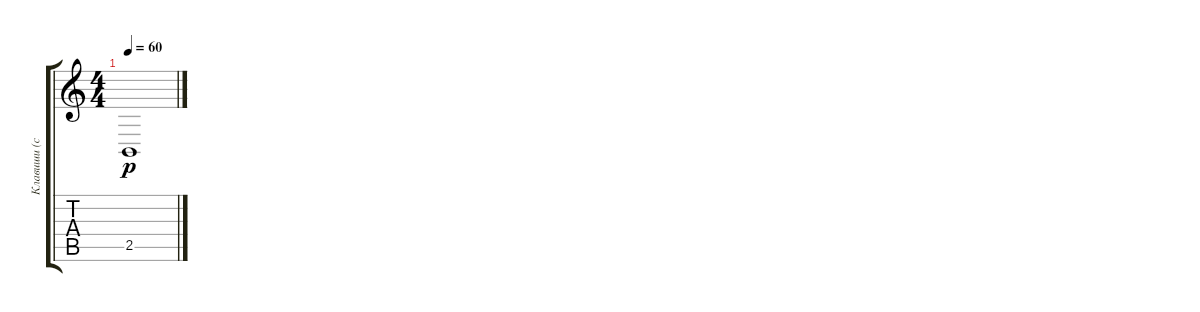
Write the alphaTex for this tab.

\track ("Клавиши (скрипки)" "Клавиши (с") {instrument stringensemble1}
\staff {score tabs}
\tuning (E4 B3 G3 D3 A2 E2) {hide}
\ts (4 4)
\tempo 60
\clef g2
\ks c
2.5.1{dy p}
